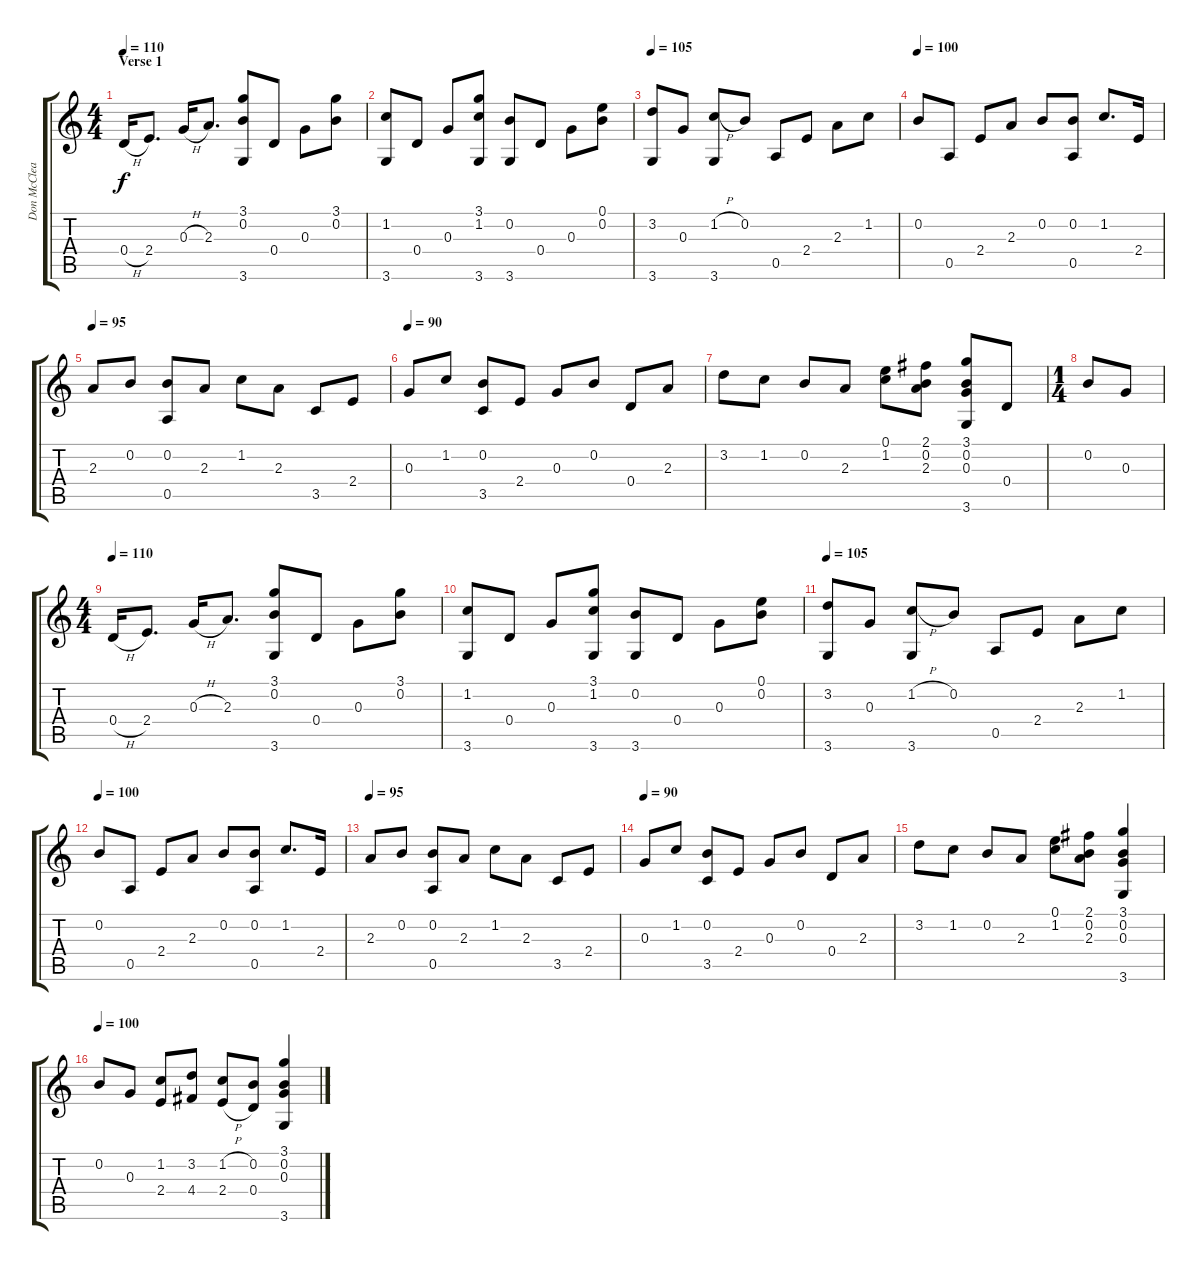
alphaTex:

\track ("Don McClean - Acoustic Guitar" "Don McClea") {instrument acousticguitarnylon}
\staff {score tabs}
\tuning (E4 B3 G3 D3 A2 E2) {hide}
\ts (4 4)
\section ("" "Verse 1")
\tempo 110
\clef g2
\ks c
0.4{h}.16{dy f instrument acousticguitarnylon} 2.4.8{d} 0.3{h}.16 2.3.8{d} (3.1 0.2 3.6).8 0.4.8 0.3.8 (3.1 0.2).8 |
(1.2 3.6).8 0.4.8 0.3.8 (3.1 1.2 3.6).8 (0.2 3.6).8 0.4.8 0.3.8 (0.1 0.2).8 |
\tempo 105
(3.2 3.6).8 0.3.8 (1.2{h} 3.6).8 0.2.8 0.5.8 2.4.8 2.3.8 1.2.8 |
\tempo 100
0.2.8 0.5.8 2.4.8 2.3.8 0.2.8 (0.2 0.5).8 1.2.8{d} 2.4.16 |
\tempo 95
2.3.8 0.2.8 (0.2 0.5).8 2.3.8 1.2.8 2.3.8 3.5.8 2.4.8 |
\tempo 90
0.3.8 1.2.8 (0.2 3.5).8 2.4.8 0.3.8 0.2.8 0.4.8 2.3.8 |
3.2.8 1.2.8 0.2.8 2.3.8 (0.1 1.2).8 (2.1 0.2 2.3).8 (3.1 0.2 0.3 3.6).8 0.4.8 |
\ts (1 4)
0.2.8 0.3.8 |
\ts (4 4)
\tempo 110
0.4{h}.16 2.4.8{d} 0.3{h}.16 2.3.8{d} (3.1 0.2 3.6).8 0.4.8 0.3.8 (3.1 0.2).8 |
(1.2 3.6).8 0.4.8 0.3.8 (3.1 1.2 3.6).8 (0.2 3.6).8 0.4.8 0.3.8 (0.1 0.2).8 |
\tempo 105
(3.2 3.6).8 0.3.8 (1.2{h} 3.6).8 0.2.8 0.5.8 2.4.8 2.3.8 1.2.8 |
\tempo 100
0.2.8 0.5.8 2.4.8 2.3.8 0.2.8 (0.2 0.5).8 1.2.8{d} 2.4.16 |
\tempo 95
2.3.8 0.2.8 (0.2 0.5).8 2.3.8 1.2.8 2.3.8 3.5.8 2.4.8 |
\tempo 90
0.3.8 1.2.8 (0.2 3.5).8 2.4.8 0.3.8 0.2.8 0.4.8 2.3.8 |
3.2.8 1.2.8 0.2.8 2.3.8 (0.1 1.2).8 (2.1 0.2 2.3).8 (3.1 0.2 0.3 3.6).4 |
\tempo 100
0.2.8 0.3.8 (1.2 2.4).8 (3.2 4.4).8 (1.2{h} 2.4{h}).8 (0.2 0.4).8 (3.1 0.2 0.3 3.6).4
